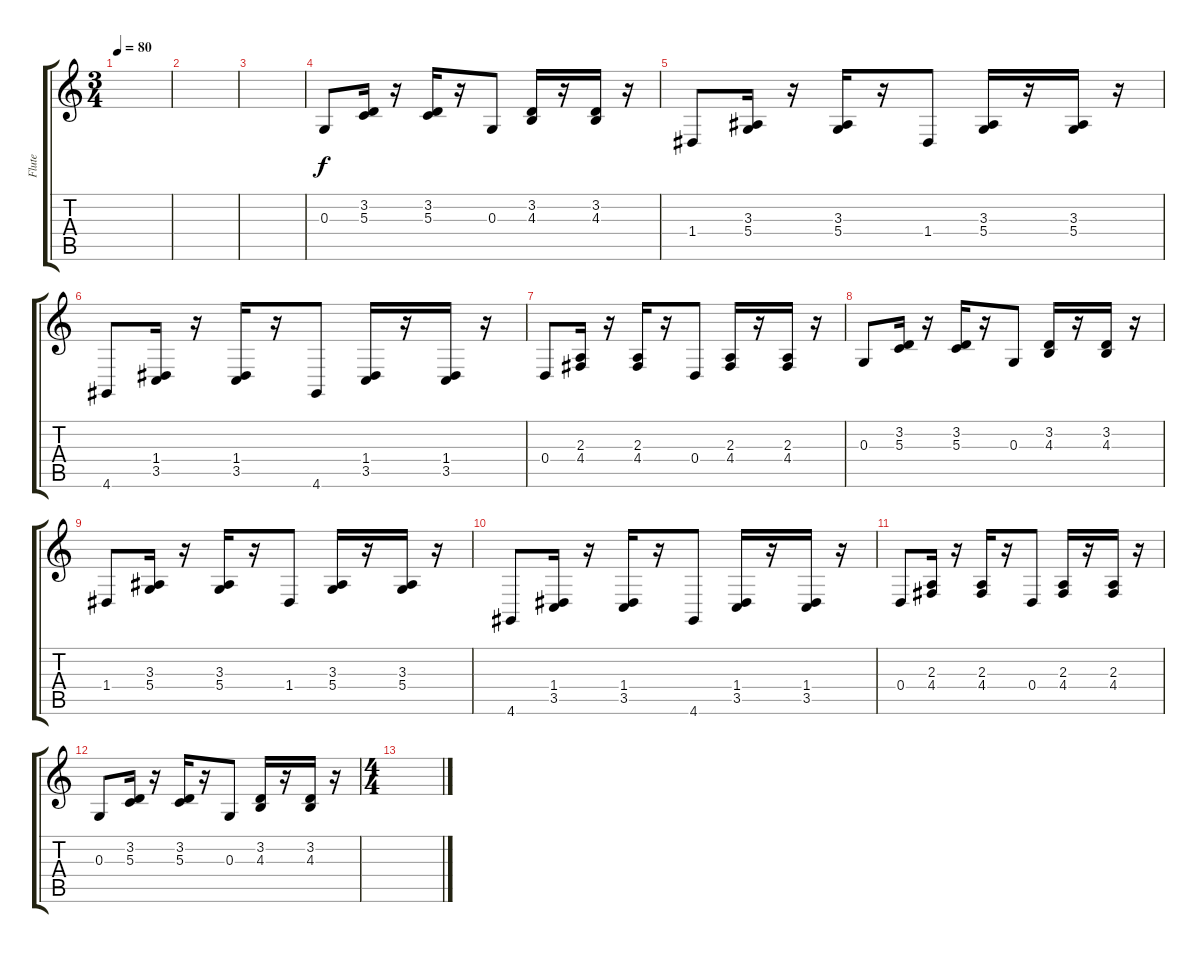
\track ("Flute" "Flute") {instrument flute}
\staff {score tabs}
\tuning (E4 B3 G3 D3 A2 E2) {hide}
\ts (3 4)
\tempo 80
\clef g2
\ks c
|
|
|
0.3.8 (3.2 5.3).16 r.16 (3.2 5.3).16 r.16 0.3.8 (3.2 4.3).16 r.16 (3.2 4.3).16 r.16 |
1.4.8 (3.3 5.4).16 r.16 (3.3 5.4).16 r.16 1.4.8 (3.3 5.4).16 r.16 (3.3 5.4).16 r.16 |
4.6.8 (1.4 3.5).16 r.16 (1.4 3.5).16 r.16 4.6.8 (1.4 3.5).16 r.16 (1.4 3.5).16 r.16 |
0.4.8 (2.3 4.4).16 r.16 (2.3 4.4).16 r.16 0.4.8 (2.3 4.4).16 r.16 (2.3 4.4).16 r.16 |
0.3.8 (3.2 5.3).16 r.16 (3.2 5.3).16 r.16 0.3.8 (3.2 4.3).16 r.16 (3.2 4.3).16 r.16 |
1.4.8 (3.3 5.4).16 r.16 (3.3 5.4).16 r.16 1.4.8 (3.3 5.4).16 r.16 (3.3 5.4).16 r.16 |
4.6.8 (1.4 3.5).16 r.16 (1.4 3.5).16 r.16 4.6.8 (1.4 3.5).16 r.16 (1.4 3.5).16 r.16 |
0.4.8 (2.3 4.4).16 r.16 (2.3 4.4).16 r.16 0.4.8 (2.3 4.4).16 r.16 (2.3 4.4).16 r.16 |
0.3.8 (3.2 5.3).16 r.16 (3.2 5.3).16 r.16 0.3.8 (3.2 4.3).16 r.16 (3.2 4.3).16 r.16 |
\ts (4 4)
